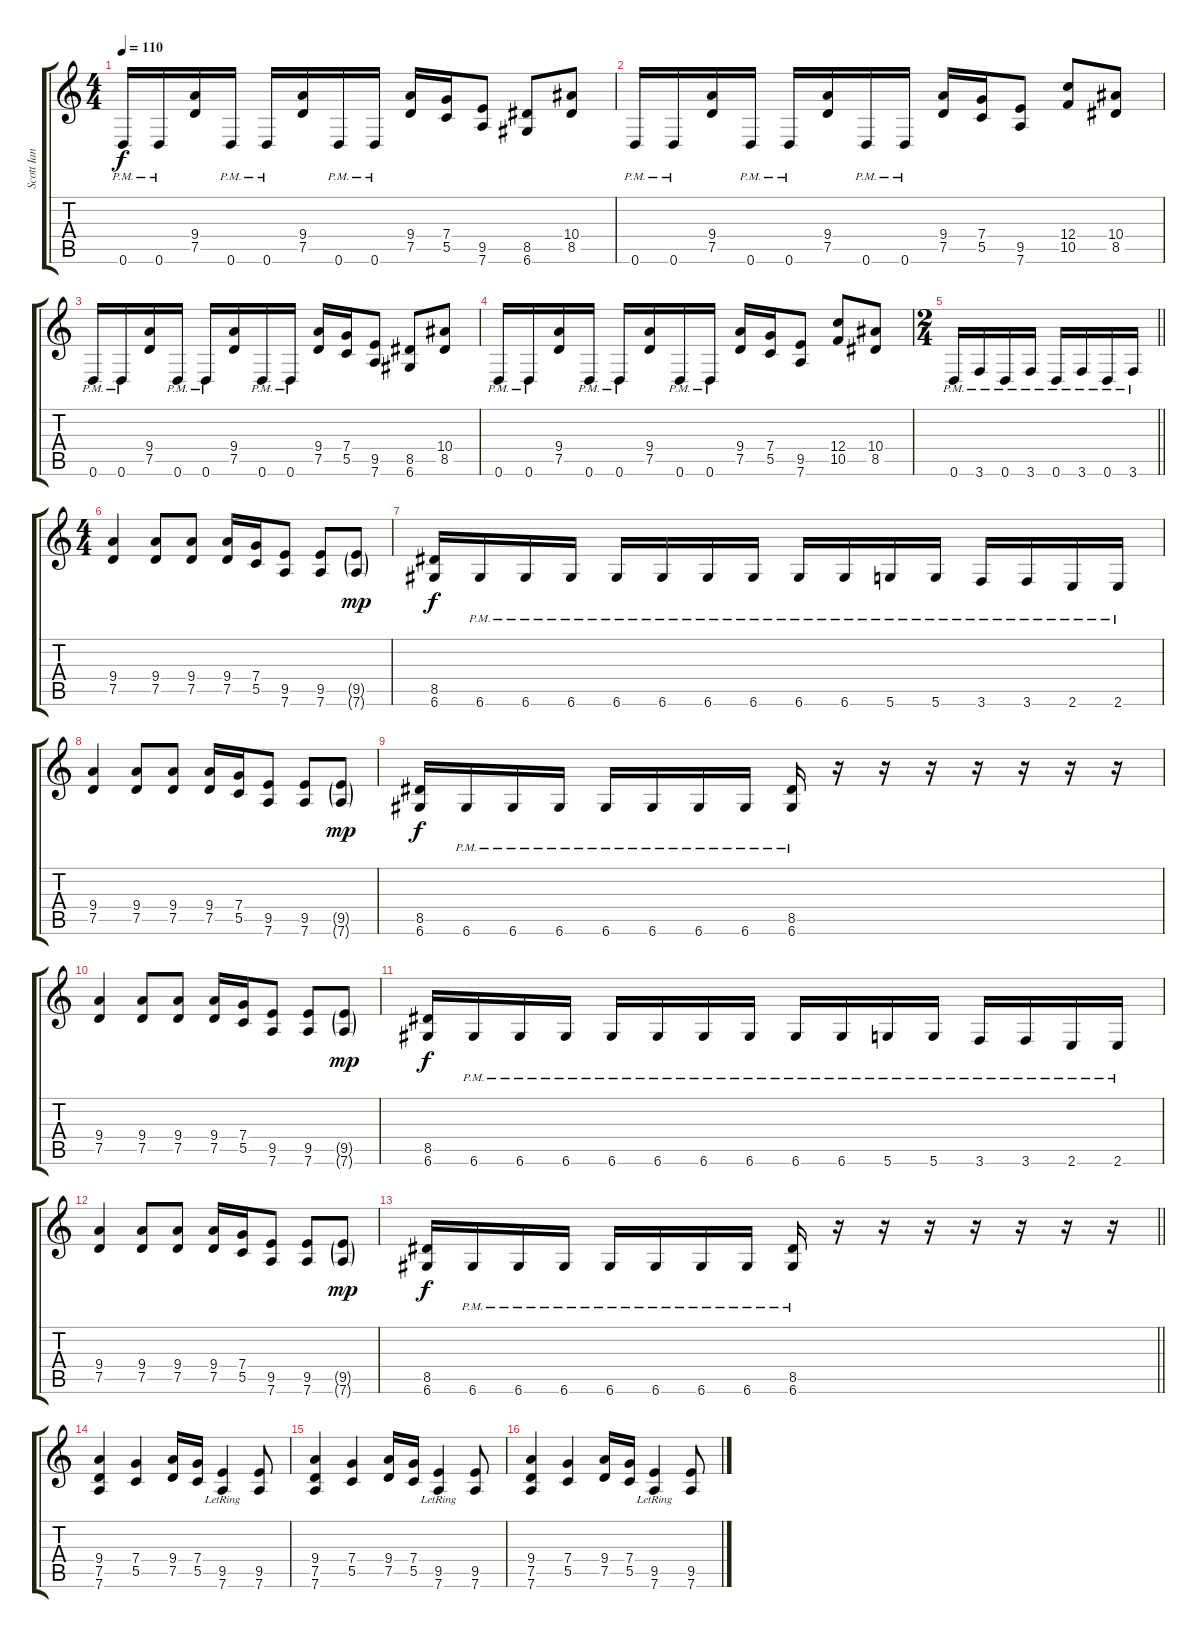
\track ("Scott Ian" "Scott Ian") {instrument distortionguitar}
\staff {score tabs}
\tuning (D4 A3 F3 C3 G2 D2) {hide}
\ts (4 4)
\tempo 110
\clef g2
\ks c
0.6{pm}.16{dy f} 0.6{pm}.16 (9.4 7.5).16 0.6{pm}.16 0.6{pm}.16 (9.4 7.5).16 0.6{pm}.16 0.6{pm}.16 (9.4 7.5).16 (7.4 5.5).16 (9.5 7.6).8 (8.5 6.6).8 (10.4 8.5).8 |
0.6{pm}.16 0.6{pm}.16 (9.4 7.5).16 0.6{pm}.16 0.6{pm}.16 (9.4 7.5).16 0.6{pm}.16 0.6{pm}.16 (9.4 7.5).16 (7.4 5.5).16 (9.5 7.6).8 (12.4 10.5).8 (10.4 8.5).8 |
0.6{pm}.16 0.6{pm}.16 (9.4 7.5).16 0.6{pm}.16 0.6{pm}.16 (9.4 7.5).16 0.6{pm}.16 0.6{pm}.16 (9.4 7.5).16 (7.4 5.5).16 (9.5 7.6).8 (8.5 6.6).8 (10.4 8.5).8 |
0.6{pm}.16 0.6{pm}.16 (9.4 7.5).16 0.6{pm}.16 0.6{pm}.16 (9.4 7.5).16 0.6{pm}.16 0.6{pm}.16 (9.4 7.5).16 (7.4 5.5).16 (9.5 7.6).8 (12.4 10.5).8 (10.4 8.5).8 |
\ts (2 4)
\barLineRight lightlight
0.6{pm}.16 3.6{pm}.16 0.6{pm}.16 3.6{pm}.16 0.6{pm}.16 3.6{pm}.16 0.6{pm}.16 3.6{pm}.16 |
\ts (4 4)
(9.4 7.5).4 (9.4 7.5).8 (9.4 7.5).8 (9.4 7.5).16 (7.4 5.5).16 (9.5 7.6).8 (9.5 7.6).8 (9.5{g} 7.6{g}).8{dy mp} |
(8.5 6.6).16{dy f} 6.6{pm}.16 6.6{pm}.16 6.6{pm}.16 6.6{pm}.16 6.6{pm}.16 6.6{pm}.16 6.6{pm}.16 6.6{pm}.16 6.6{pm}.16 5.6{pm}.16 5.6{pm}.16 3.6{pm}.16 3.6{pm}.16 2.6{pm}.16 2.6{pm}.16 |
(9.4 7.5).4 (9.4 7.5).8 (9.4 7.5).8 (9.4 7.5).16 (7.4 5.5).16 (9.5 7.6).8 (9.5 7.6).8 (9.5{g} 7.6{g}).8{dy mp} |
(8.5 6.6).16{dy f} 6.6{pm}.16 6.6{pm}.16 6.6{pm}.16 6.6{pm}.16 6.6{pm}.16 6.6{pm}.16 6.6{pm}.16 (8.5 6.6{pm}).16 r.16 r.16 r.16 r.16 r.16 r.16 r.16 |
(9.4 7.5).4 (9.4 7.5).8 (9.4 7.5).8 (9.4 7.5).16 (7.4 5.5).16 (9.5 7.6).8 (9.5 7.6).8 (9.5{g} 7.6{g}).8{dy mp} |
(8.5 6.6).16{dy f} 6.6{pm}.16 6.6{pm}.16 6.6{pm}.16 6.6{pm}.16 6.6{pm}.16 6.6{pm}.16 6.6{pm}.16 6.6{pm}.16 6.6{pm}.16 5.6{pm}.16 5.6{pm}.16 3.6{pm}.16 3.6{pm}.16 2.6{pm}.16 2.6{pm}.16 |
(9.4 7.5).4 (9.4 7.5).8 (9.4 7.5).8 (9.4 7.5).16 (7.4 5.5).16 (9.5 7.6).8 (9.5 7.6).8 (9.5{g} 7.6{g}).8{dy mp} |
\barLineRight lightlight
(8.5 6.6).16{dy f} 6.6{pm}.16 6.6{pm}.16 6.6{pm}.16 6.6{pm}.16 6.6{pm}.16 6.6{pm}.16 6.6{pm}.16 (8.5 6.6{pm}).16 r.16 r.16 r.16 r.16 r.16 r.16 r.16 |
(9.4 7.5 7.6).4 (7.4 5.5).4 (9.4 7.5).16 (7.4 5.5).16 (9.5 7.6{lr}).4 (9.5 7.6).8 |
(9.4 7.5 7.6).4 (7.4 5.5).4 (9.4 7.5).16 (7.4 5.5).16 (9.5 7.6{lr}).4 (9.5 7.6).8 |
(9.4 7.5 7.6).4 (7.4 5.5).4 (9.4 7.5).16 (7.4 5.5).16 (9.5 7.6{lr}).4 (9.5 7.6).8
